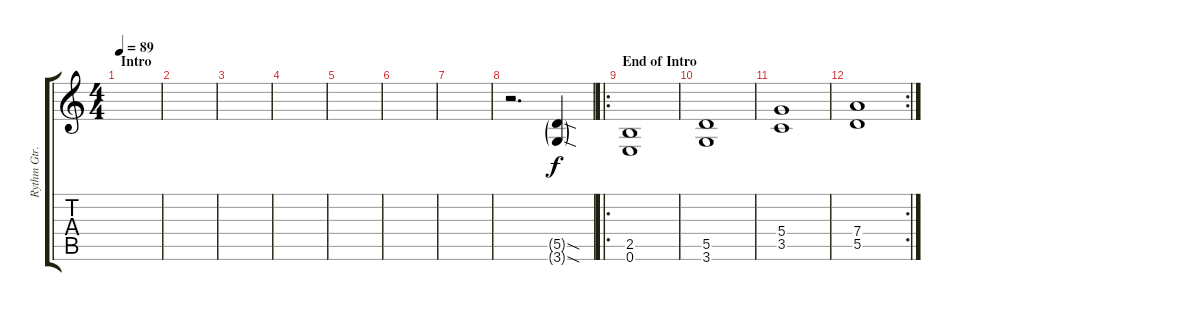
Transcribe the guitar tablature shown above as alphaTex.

\track ("Rythm Gtr. w/ dist" "Rythm Gtr.") {instrument distortionguitar}
\staff {score tabs}
\tuning (E4 B3 G3 D3 A2 E2) {hide}
\ts (4 4)
\section ("" "Intro")
\tempo 89
\clef g2
\ks c
|
|
|
|
|
|
|
r.2{d} (5.5{sod g} 3.6{sod g}).4 |
\ro
\section ("" "End of Intro")
(2.5 0.6).1{dy f} |
(5.5 3.6).1 |
(5.4 3.5).1 |
\rc 2
(7.4 5.5).1
